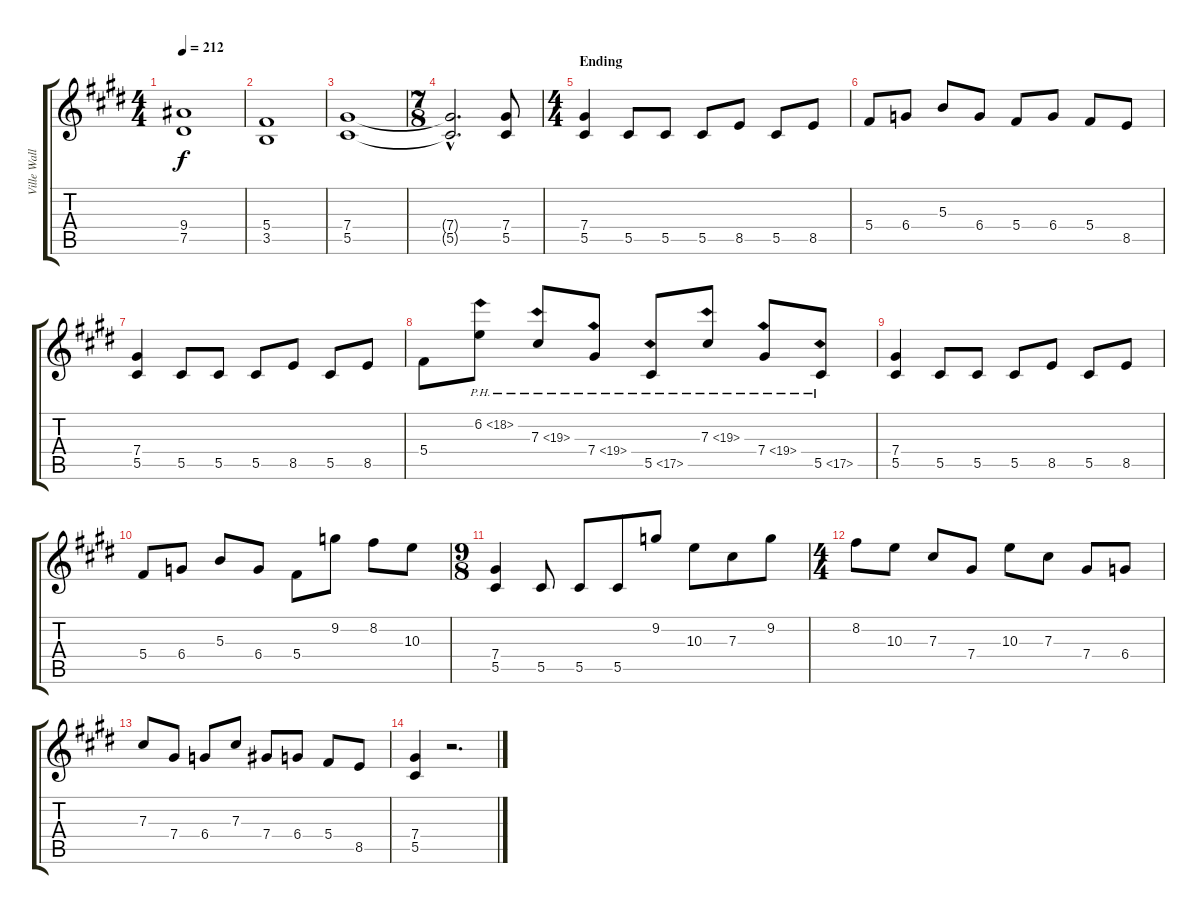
\track ("Ville Wallenius - Guitar II" "Ville Wall") {instrument distortionguitar}
\staff {score tabs}
\tuning (Eb4 Bb3 Gb3 Db3 Ab2 Eb2) {hide}
\ts (4 4)
\tempo 212
\clef g2
\ks c#minor
(9.4 7.5).1{dy f} |
(5.4 3.5).1 |
(7.4 5.5).1 |
\ts (7 8)
(7.4{hac t} 5.5{hac t}).2{d} (7.4 5.5).8 |
\ts (4 4)
\section ("" "Ending")
(7.4 5.5).4{volume 14 balance 12} 5.5.8 5.5.8 5.5.8 8.5.8 5.5.8 8.5.8 |
5.4.8 6.4.8 5.3.8 6.4.8 5.4.8 6.4.8 5.4.8 8.5.8 |
(7.4 5.5).4 5.5.8 5.5.8 5.5.8 8.5.8 5.5.8 8.5.8 |
5.4.8 6.2{ph 12}.8 7.3{ph 12}.8 7.4{ph 12}.8 5.5{ph 12}.8 7.3{ph 12}.8 7.4{ph 12}.8 5.5{ph 12}.8 |
(7.4 5.5).4 5.5.8 5.5.8 5.5.8 8.5.8 5.5.8 8.5.8 |
5.4.8 6.4.8 5.3.8 6.4.8 5.4.8 9.2.8 8.2.8 10.3.8 |
\ts (9 8)
(7.4 5.5).4 5.5.8 5.5.8 5.5.8 9.2.8 10.3.8 7.3.8 9.2.8 |
\ts (4 4)
8.2.8 10.3.8 7.3.8 7.4.8 10.3.8 7.3.8 7.4.8 6.4.8 |
7.3.8 7.4.8 6.4.8 7.3.8 7.4.8 6.4.8 5.4.8 8.5.8 |
(7.4 5.5).4 r.2{d}
